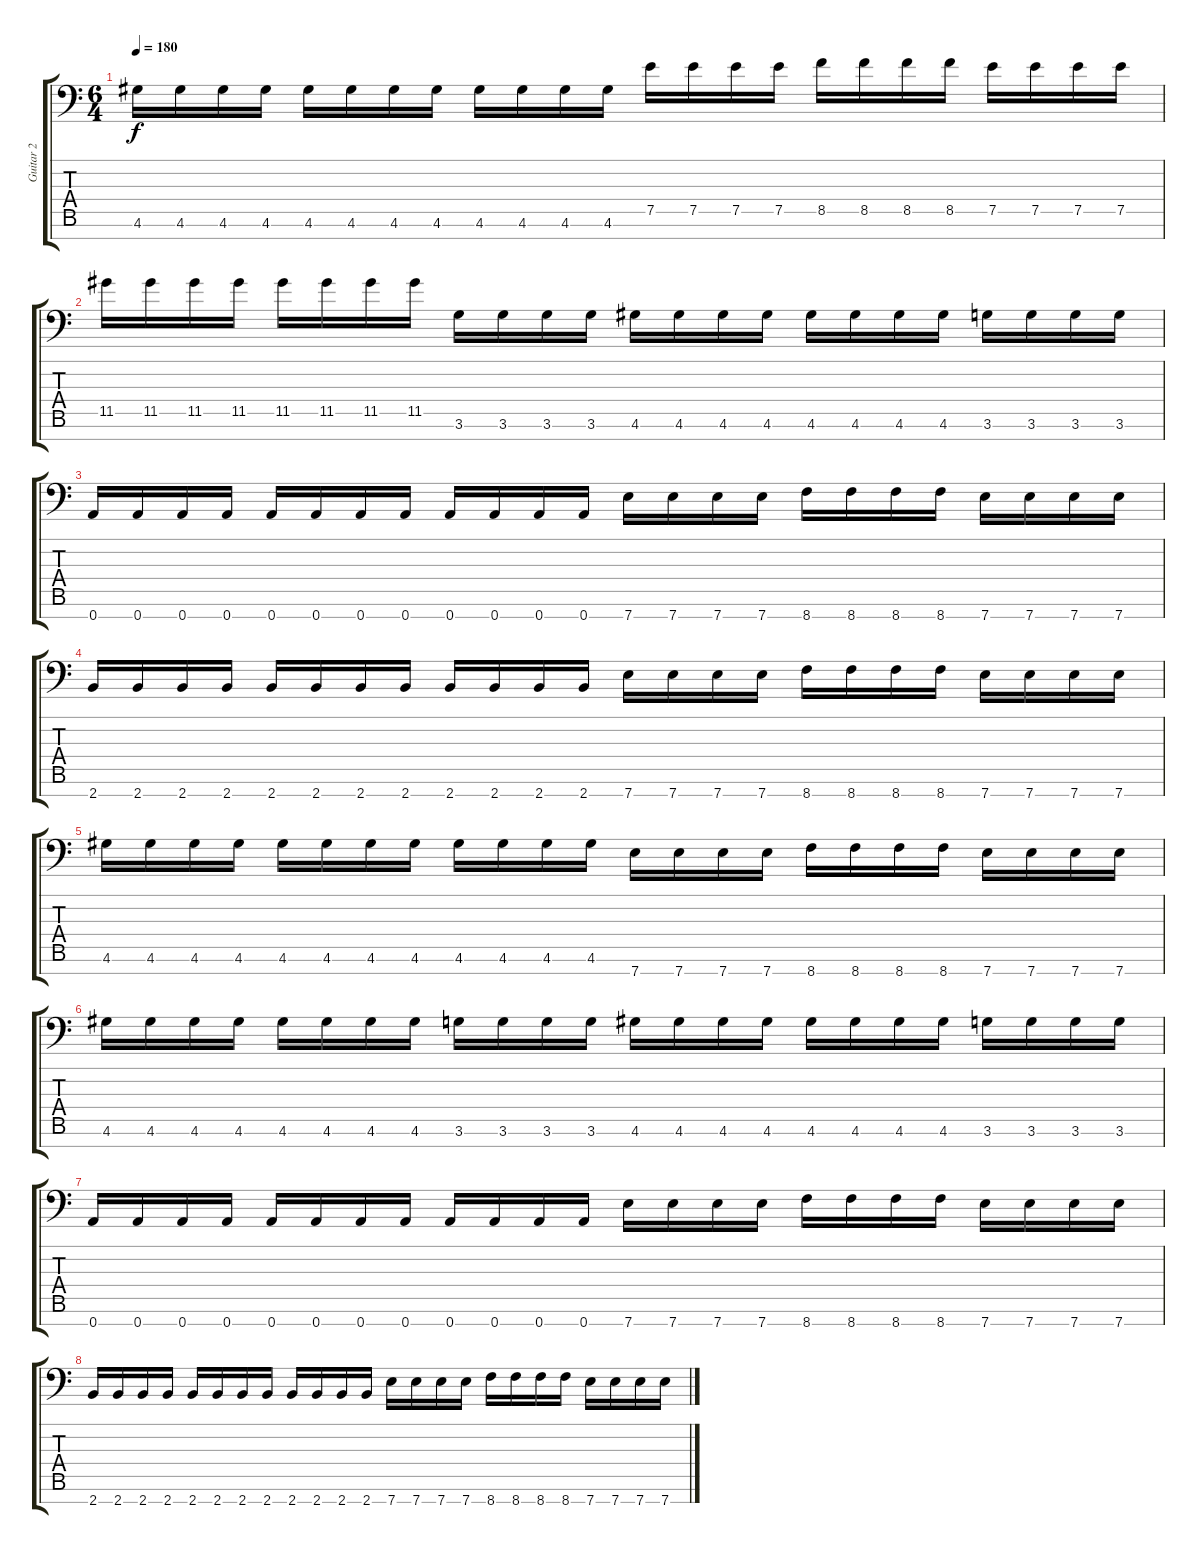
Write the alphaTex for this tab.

\track ("Guitar 2" "Guitar 2") {instrument distortionguitar}
\staff {score tabs}
\tuning (E4 B3 G3 D3 A2 E2 A1) {hide}
\ts (6 4)
\tempo 180
\clef f4
\ks c
4.6.16{dy f} 4.6.16 4.6.16 4.6.16 4.6.16 4.6.16 4.6.16 4.6.16 4.6.16 4.6.16 4.6.16 4.6.16 7.5.16 7.5.16 7.5.16 7.5.16 8.5.16 8.5.16 8.5.16 8.5.16 7.5.16 7.5.16 7.5.16 7.5.16 |
11.5.16 11.5.16 11.5.16 11.5.16 11.5.16 11.5.16 11.5.16 11.5.16 3.6.16 3.6.16 3.6.16 3.6.16 4.6.16 4.6.16 4.6.16 4.6.16 4.6.16 4.6.16 4.6.16 4.6.16 3.6.16 3.6.16 3.6.16 3.6.16 |
0.7.16 0.7.16 0.7.16 0.7.16 0.7.16 0.7.16 0.7.16 0.7.16 0.7.16 0.7.16 0.7.16 0.7.16 7.7.16 7.7.16 7.7.16 7.7.16 8.7.16 8.7.16 8.7.16 8.7.16 7.7.16 7.7.16 7.7.16 7.7.16 |
2.7.16 2.7.16 2.7.16 2.7.16 2.7.16 2.7.16 2.7.16 2.7.16 2.7.16 2.7.16 2.7.16 2.7.16 7.7.16 7.7.16 7.7.16 7.7.16 8.7.16 8.7.16 8.7.16 8.7.16 7.7.16 7.7.16 7.7.16 7.7.16 |
4.6.16 4.6.16 4.6.16 4.6.16 4.6.16 4.6.16 4.6.16 4.6.16 4.6.16 4.6.16 4.6.16 4.6.16 7.7.16 7.7.16 7.7.16 7.7.16 8.7.16 8.7.16 8.7.16 8.7.16 7.7.16 7.7.16 7.7.16 7.7.16 |
4.6.16 4.6.16 4.6.16 4.6.16 4.6.16 4.6.16 4.6.16 4.6.16 3.6.16 3.6.16 3.6.16 3.6.16 4.6.16 4.6.16 4.6.16 4.6.16 4.6.16 4.6.16 4.6.16 4.6.16 3.6.16 3.6.16 3.6.16 3.6.16 |
0.7.16 0.7.16 0.7.16 0.7.16 0.7.16 0.7.16 0.7.16 0.7.16 0.7.16 0.7.16 0.7.16 0.7.16 7.7.16 7.7.16 7.7.16 7.7.16 8.7.16 8.7.16 8.7.16 8.7.16 7.7.16 7.7.16 7.7.16 7.7.16 |
2.7.16 2.7.16 2.7.16 2.7.16 2.7.16 2.7.16 2.7.16 2.7.16 2.7.16 2.7.16 2.7.16 2.7.16 7.7.16 7.7.16 7.7.16 7.7.16 8.7.16 8.7.16 8.7.16 8.7.16 7.7.16 7.7.16 7.7.16 7.7.16
